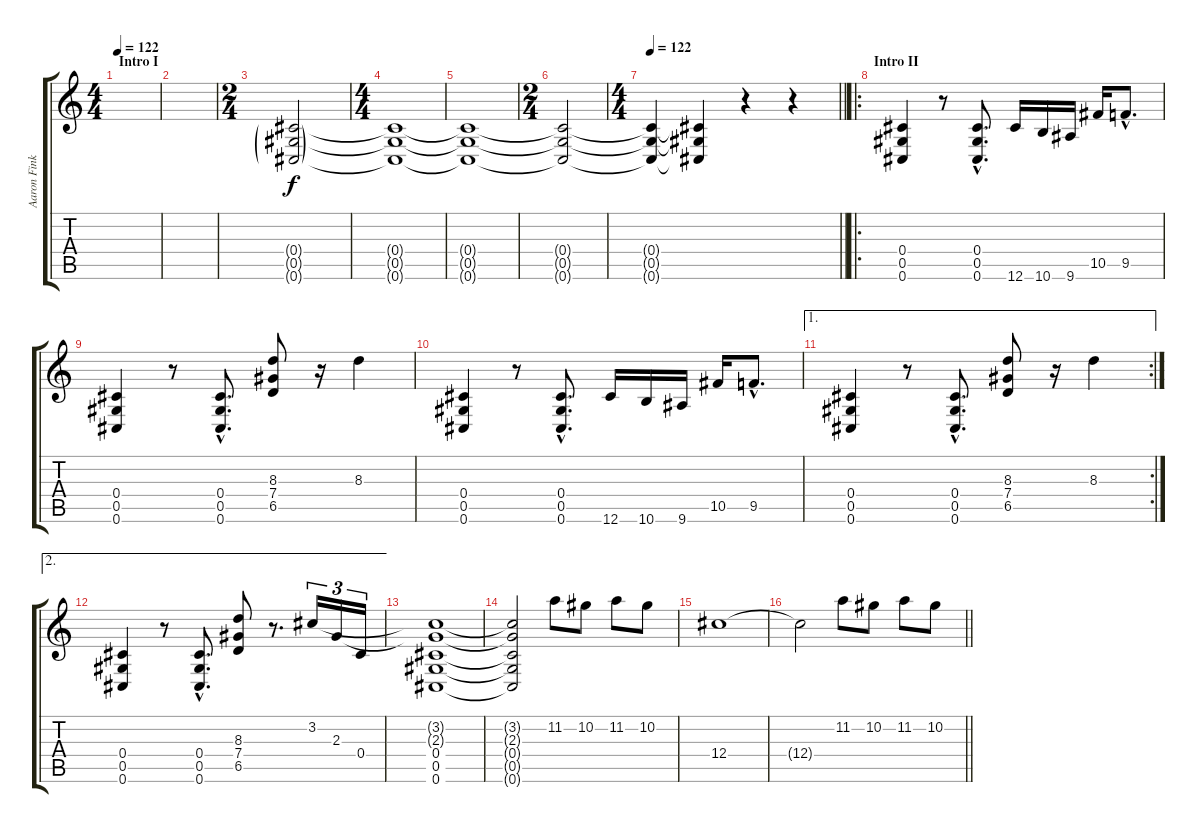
\track ("Aaron Fink [Guitar]" "Aaron Fink") {instrument distortionguitar}
\staff {score tabs}
\tuning (Eb4 Bb3 Gb3 Db3 Ab2 Db2) {hide}
\ts (4 4)
\section ("" "Intro I")
\tempo 122
\tempo 90
\tempo 122
\clef g2
\ks c
|
|
\ts (2 4)
(0.4{g} 0.5{g} 0.6{g}).2{volume 14} |
\ts (4 4)
(0.4{t} 0.5{t} 0.6{t}).1{dy f} |
(0.4{t} 0.5{t} 0.6{t}).1 |
\ts (2 4)
(0.4{t} 0.5{t} 0.6{t}).2 |
\ts (4 4)
\tempo 122
\barLineRight lightlight
(0.4{t} 0.5{t} 0.6{t}).4 (0.4{t} 0.5{t} 0.6{t}).4 r.4 r.4 |
\ro
\section ("" "Intro II")
(0.4 0.5 0.6).4 r.8 (0.4{hac} 0.5{hac} 0.6{hac}).8{d} 12.6.16 10.6.16 9.6.16 10.5.16 9.5{hac}.8{d} |
(0.4 0.5 0.6).4 r.8 (0.4{hac} 0.5{hac} 0.6{hac}).8{d} (8.3 7.4 6.5).8 r.16 8.3.4 |
(0.4 0.5 0.6).4 r.8 (0.4{hac} 0.5{hac} 0.6{hac}).8{d} 12.6.16 10.6.16 9.6.16 10.5.16 9.5{hac}.8{d} |
\ae 1
\rc 2
(0.4 0.5 0.6).4 r.8 (0.4{hac} 0.5{hac} 0.6{hac}).8{d} (8.3 7.4 6.5).8 r.16 8.3.4 |
\ae 2
(0.4 0.5 0.6).4 r.8 (0.4{hac} 0.5{hac} 0.6{hac}).8{d} (8.3 7.4 6.5).8 r.8{d} 3.2.16{tu (3 2)} 2.3.16{tu (3 2)} 0.4.16{tu (3 2)} |
(3.2{t} 2.3{t} 0.4 0.5 0.6).1 |
(3.2{t} 2.3{t} 0.4{t} 0.5{t} 0.6{t}).2 11.2.8 10.2.8 11.2.8 10.2.8 |
12.4.1 |
\barLineRight lightlight
12.4{t}.2 11.2.8 10.2.8 11.2.8 10.2.8
